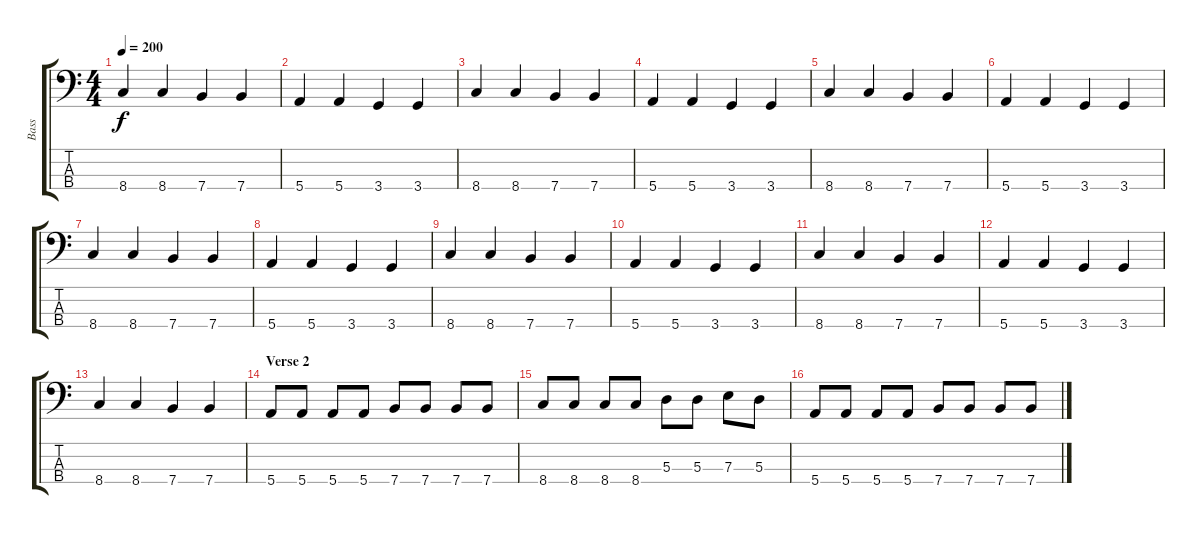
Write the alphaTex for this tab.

\track ("Bass " "Bass ") {instrument electricbassfinger}
\staff {score tabs}
\tuning (G2 D2 A1 E1) {hide}
\ts (4 4)
\tempo 200
\clef f4
\ks c
8.4.4{dy f} 8.4.4 7.4.4 7.4.4 |
5.4.4 5.4.4 3.4.4 3.4.4 |
8.4.4 8.4.4 7.4.4 7.4.4 |
5.4.4 5.4.4 3.4.4 3.4.4 |
8.4.4 8.4.4 7.4.4 7.4.4 |
5.4.4 5.4.4 3.4.4 3.4.4 |
8.4.4 8.4.4 7.4.4 7.4.4 |
5.4.4 5.4.4 3.4.4 3.4.4 |
8.4.4 8.4.4 7.4.4 7.4.4 |
5.4.4 5.4.4 3.4.4 3.4.4 |
8.4.4 8.4.4 7.4.4 7.4.4 |
5.4.4 5.4.4 3.4.4 3.4.4 |
8.4.4 8.4.4 7.4.4 7.4.4 |
\section ("" "Verse 2")
5.4.8 5.4.8 5.4.8 5.4.8 7.4.8 7.4.8 7.4.8 7.4.8 |
8.4.8 8.4.8 8.4.8 8.4.8 5.3.8 5.3.8 7.3.8 5.3.8 |
5.4.8 5.4.8 5.4.8 5.4.8 7.4.8 7.4.8 7.4.8 7.4.8
